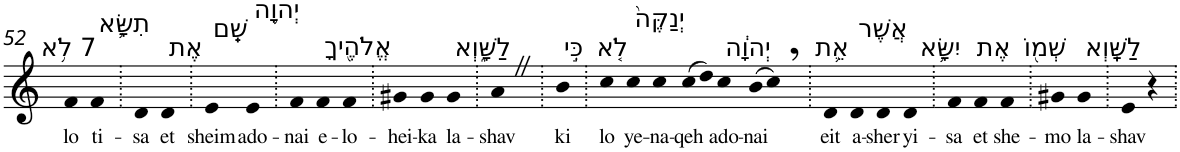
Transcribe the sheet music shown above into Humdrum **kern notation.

**kern	**text
*part1	*part1
*staff1	*staff1
*I"Piano	*
*I'Pno	*
!!LO:PB:g=z
*clefG2	*
*k[]	*
=52	=52
!LO:TX:a:t=7 לֹ֥א	!
!	!LO:LY:b
4f	lo
!LO:TX:a:t=תִשָּׂ֛א	!
!	!LO:LY:b
4f	ti-
=53.	=53.
!	!LO:LY:b
4d	-sa
!LO:TX:a:t=אֶת	!
!	!LO:LY:b
4d	et
=54.	=54.
!LO:TX:a:t=שֵֽׁם	!
!	!LO:LY:b
4e	sheim
!LO:TX:a:t=יְהוָ֥ה	!
!	!LO:LY:b
4e	ado-
=55.	=55.
!	!LO:LY:b
4f	-nai
!LO:TX:a:t=אֱלֹהֶ֖יךָ	!
!	!LO:LY:b
4f	e-
!	!LO:LY:b
4f	-lo-
=56.	=56.
!	!LO:LY:b
4g#X	-hei-
!	!LO:LY:b
4g#	-ka
!LO:TX:a:t=לַשָּׁ֑וְא	!
!	!LO:LY:b
4g#	la-
=57.	=57.
!	!LO:LY:b
4aZ	-shav
=58.	=58.
!LO:TX:a:t=כִּ֣י	!
!	!LO:LY:b
4b	ki
=59.	=59.
!LO:TX:a:t=לֹ֤א	!
!	!LO:LY:b
4cc	lo
!LO:TX:a:t=יְנַקֶּה֙	!
!	!LO:LY:b
4cc	ye-
!	!LO:LY:b
4cc	-na-
!	!LO:LY:b
(>8cc	-qeh
8dd)	.
!LO:TX:a:t=יְהוָ֔ה	!
!	!LO:LY:b
4cc	ado-
!	!LO:LY:b
(>8b	-nai
8cc,)	.
=60.	=60.
!LO:TX:a:t=אֵ֛ת	!
!	!LO:LY:b
4d	eit
!LO:TX:a:t=אֲשֶׁר	!
!	!LO:LY:b
4d	a-
!	!LO:LY:b
4d	-sher
!LO:TX:a:t=יִשָּׂ֥א	!
!	!LO:LY:b
4d	yi-
=61.	=61.
!	!LO:LY:b
4f	-sa
!LO:TX:a:t=אֶת	!
!	!LO:LY:b
4f	et
!LO:TX:a:t=שְׁמ֖וֹ	!
!	!LO:LY:b
4f	she-
=62.	=62.
!	!LO:LY:b
4g#X	-mo
!LO:TX:a:t=לַשָּֽׁוְא	!
!	!LO:LY:b
4g#	la-
=63.	=63.
!	!LO:LY:b
4e	-shav
4r	.
=.	=.
*-	*-
